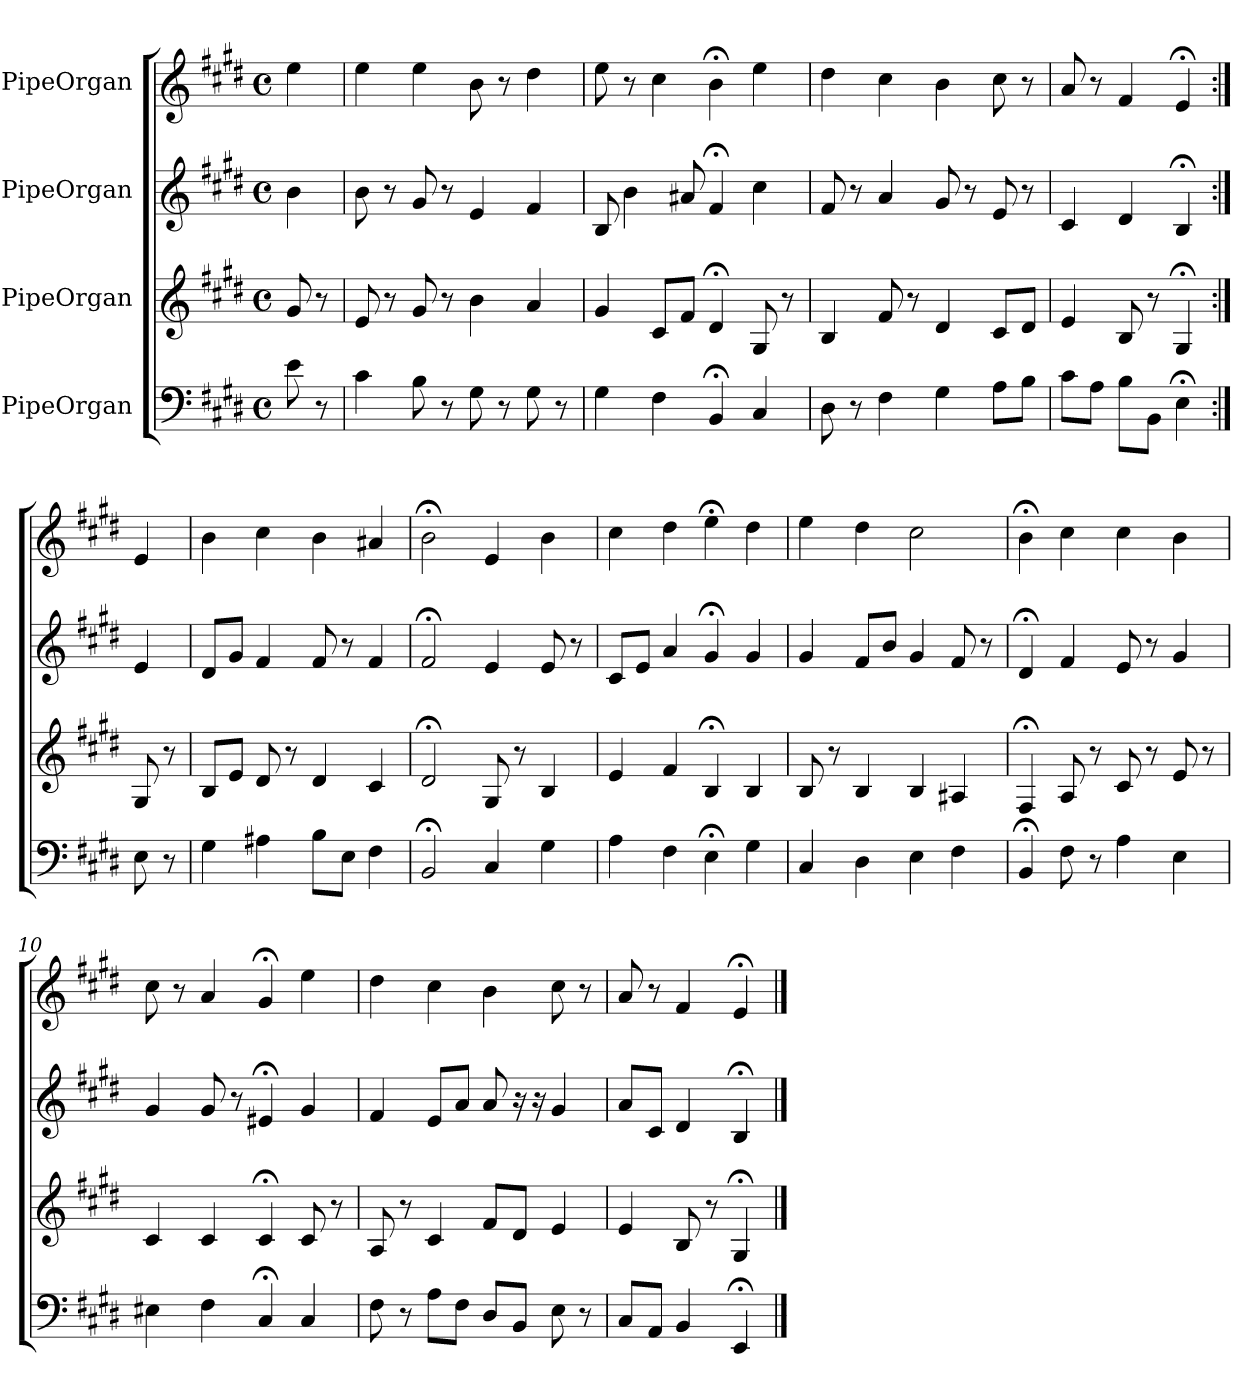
**kern	**kern	**kern	**kern
*part4	*part3	*part2	*part1
*staff4	*staff3	*staff2	*staff1
*I"PipeOrgan	*I"PipeOrgan	*I"PipeOrgan	*I"PipeOrgan
*k[f#c#g#d#]	*k[f#c#g#d#]	*k[f#c#g#d#]	*k[f#c#g#d#]
*E:	*E:	*E:	*E:
*M4/4	*M4/4	*M4/4	*M4/4
*met(c)	*met(c)	*met(c)	*met(c)
*MM60	*MM60	*MM60	*MM60
=	=	=	=
8e	8g#	4b	4ee
8r	8r	.	.
=1	=1	=1	=1
4c#	8e	8b	4ee
.	8r	8r	.
8B	8g#	8g#	4ee
8r	8r	8r	.
8G#	4b	4e	8b
8r	.	.	8r
8G#	4a	4f#	4dd#
8r	.	.	.
=2	=2	=2	=2
4G#	4g#	8B	8ee
.	.	4b	8r
4F#	8c#L	.	4cc#
.	8f#J	8a#X	.
4BB;<	4d#;<	4f#;<	4b;<
4C#	8G#	4cc#	4ee
.	8r	.	.
=3	=3	=3	=3
8D#	4B	8f#	4dd#
8r	.	8r	.
4F#	8f#	4a	4cc#
.	8r	.	.
4G#	4d#	8g#	4b
.	.	8r	.
8AL	8c#L	8e	8cc#
8BJ	8d#J	8r	8r
=4	=4	=4	=4
8c#L	4e	4c#	8a
8AJ	.	.	8r
8BL	8B	4d#	4f#
8BBJ	8r	.	.
4E;<	4G#;<	4B;<	4e;<
=:|!	=:|!	=:|!	=:|!
8E	8G#	4e	4e
8r	8r	.	.
=5	=5	=5	=5
4G#	8BL	8d#L	4b
.	8eJ	8g#J	.
4A#X	8d#	4f#	4cc#
.	8r	.	.
8BL	4d#	8f#	4b
8EJ	.	8r	.
4F#	4c#	4f#	4a#X
=6	=6	=6	=6
2BB;<	2d#;<	2f#;<	2b;<
4C#	8G#	4e	4e
.	8r	.	.
4G#	4B	8e	4b
.	.	8r	.
=7	=7	=7	=7
4A	4e	8c#L	4cc#
.	.	8eJ	.
4F#	4f#	4a	4dd#
4E;<	4B;<	4g#;<	4ee;<
4G#	4B	4g#	4dd#
=8	=8	=8	=8
4C#	8B	4g#	4ee
.	8r	.	.
4D#	4B	8f#L	4dd#
.	.	8bJ	.
4E	4B	4g#	2cc#
4F#	4A#X	8f#	.
.	.	8r	.
=9	=9	=9	=9
4BB;<	4F#;<	4d#;<	4b;<
8F#	8A	4f#	4cc#
8r	8r	.	.
4A	8c#	8e	4cc#
.	8r	8r	.
4E	8e	4g#	4b
.	8r	.	.
=10	=10	=10	=10
4E#X	4c#	4g#	8cc#
.	.	.	8r
4F#	4c#	8g#	4a
.	.	8r	.
4C#;<	4c#;<	4e#X;<	4g#;<
4C#	8c#	4g#	4ee
.	8r	.	.
=11	=11	=11	=11
8F#	8A	4f#	4dd#
8r	8r	.	.
8AL	4c#	8eL	4cc#
8F#J	.	8aJ	.
8D#L	8f#L	8a	4b
8BBJ	8d#J	16r	.
.	.	16r	.
8E	4e	4g#	8cc#
8r	.	.	8r
=12	=12	=12	=12
8C#L	4e	8aL	8a
8AAJ	.	8c#J	8r
4BB	8B	4d#	4f#
.	8r	.	.
4EE;<	4G#;<	4B;<	4e;<
==	==	==	==
*-	*-	*-	*-
